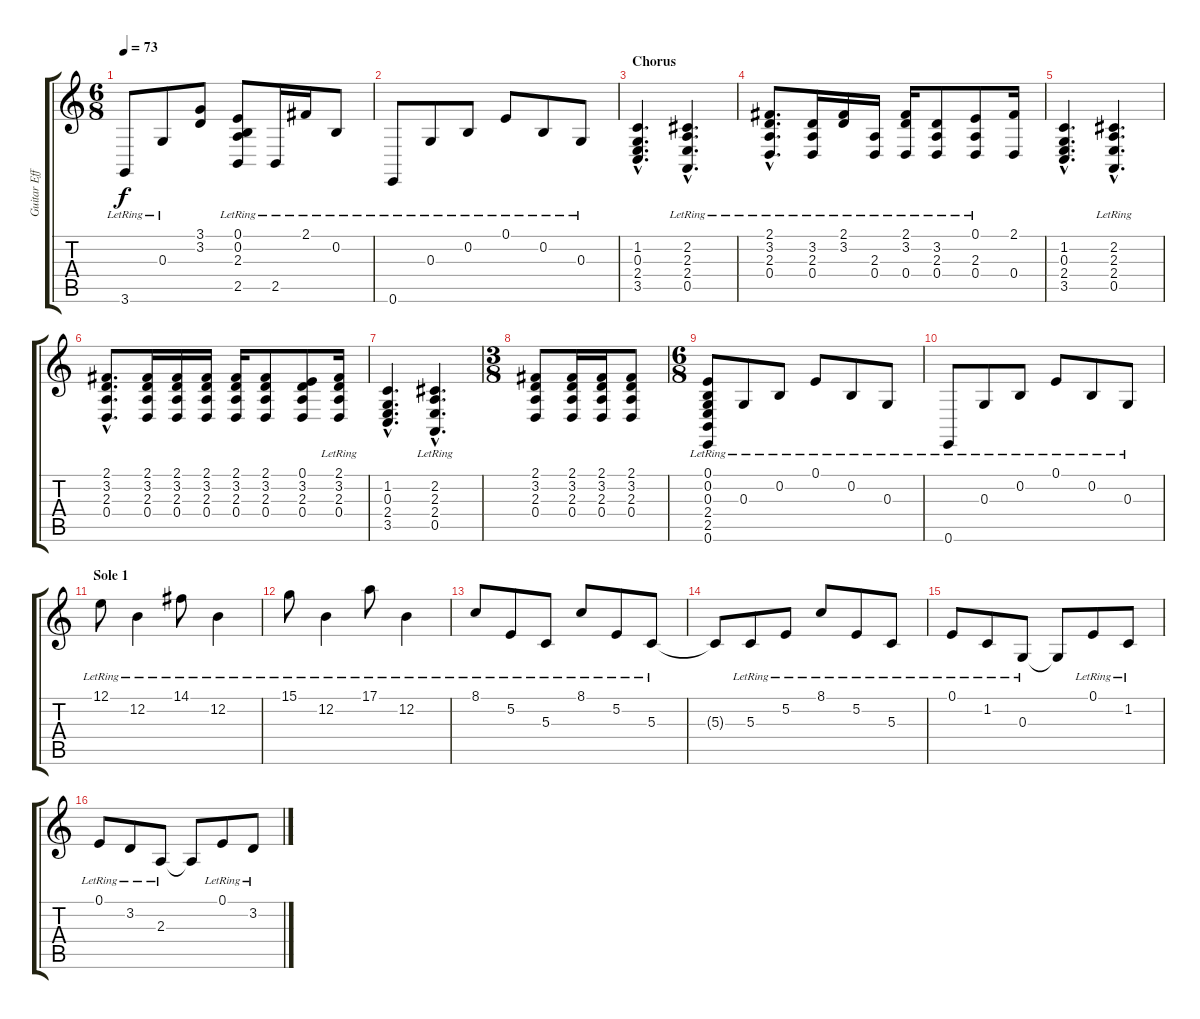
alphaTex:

\track ("Guitar Effect" "Guitar Eff") {instrument pad1newage}
\staff {score tabs}
\tuning (E4 B3 G3 D3 A2 E2) {hide}
\ts (6 8)
\tempo 73
\clef g2
\ks c
3.6{lr}.8{dy f} 0.3{lr}.8 (3.1 3.2).8 (0.1{lr} 0.2{lr} 2.3{lr} 2.5).8 2.5{lr}.16 2.1{lr}.16 0.2{lr}.8 |
0.6{lr}.8 0.3{lr}.8 0.2{lr}.8 0.1{lr}.8 0.2{lr}.8 0.3{lr}.8 |
\section ("" "Chorus")
(1.2{hac} 0.3{hac} 2.4{hac} 3.5{hac}).4{d} (2.2{hac} 2.3{hac} 2.4{hac} 0.5{hac lr}).4{d} |
(2.1{hac lr} 3.2{hac} 2.3{hac} 0.4{hac}).8{d volume 10} (3.2 2.3{lr} 0.4).16 (2.1{lr} 3.2{lr}).16 (2.3{lr} 0.4).16 (2.1{lr} 3.2 0.4).16 (3.2{lr} 2.3 0.4).8 (0.1 2.3{lr} 0.4).8 (2.1 0.4).16 |
(1.2{hac} 0.3{hac} 2.4{hac} 3.5{hac}).4{d} (2.2{hac} 2.3{hac} 2.4{hac} 0.5{hac lr}).4{d} |
(2.1{hac} 3.2{hac} 2.3{hac} 0.4{hac}).8{d} (2.1 3.2 2.3 0.4).16 (2.1 3.2 2.3 0.4).16 (2.1 3.2 2.3 0.4).16 (2.1 3.2 2.3 0.4).16 (2.1 3.2 2.3 0.4).8 (0.1 3.2 2.3 0.4).8 (2.1{lr} 3.2 2.3 0.4).16 |
(1.2{hac} 0.3{hac} 2.4{hac} 3.5{hac}).4{d} (2.2{hac} 2.3{hac} 2.4{hac} 0.5{hac lr}).4{d} |
\ts (3 8)
(2.1 3.2 2.3 0.4).8 (2.1 3.2 2.3 0.4).16 (2.1 3.2 2.3 0.4).16 (2.1 3.2 2.3 0.4).8 |
\ts (6 8)
(0.1{lr} 0.2{lr} 0.3 2.4{lr} 2.5{lr} 0.6{lr}).8 0.3{lr}.8 0.2{lr}.8 0.1{lr}.8 0.2{lr}.8 0.3{lr}.8 |
0.6{lr}.8 0.3{lr}.8 0.2{lr}.8 0.1{lr}.8 0.2{lr}.8 0.3{lr}.8 |
\section ("" "Sole 1")
12.1{lr}.8 12.2{lr}.4 14.1{lr}.8 12.2{lr}.4 |
15.1{lr}.8 12.2{lr}.4 17.1{lr}.8 12.2{lr}.4 |
8.1{lr}.8 5.2{lr}.8 5.3{lr}.8 8.1{lr}.8 5.2{lr}.8 5.3{lr}.8 |
5.3{t}.8 5.3{lr}.8 5.2{lr}.8 8.1{lr}.8 5.2{lr}.8 5.3{lr}.8 |
0.1{lr}.8 1.2{lr}.8 0.3{lr}.8 0.3{t}.8 0.1{lr}.8 1.2{lr}.8 |
0.1{lr}.8 3.2{lr}.8 2.3{lr}.8 2.3{t}.8 0.1{lr}.8 3.2{lr}.8
